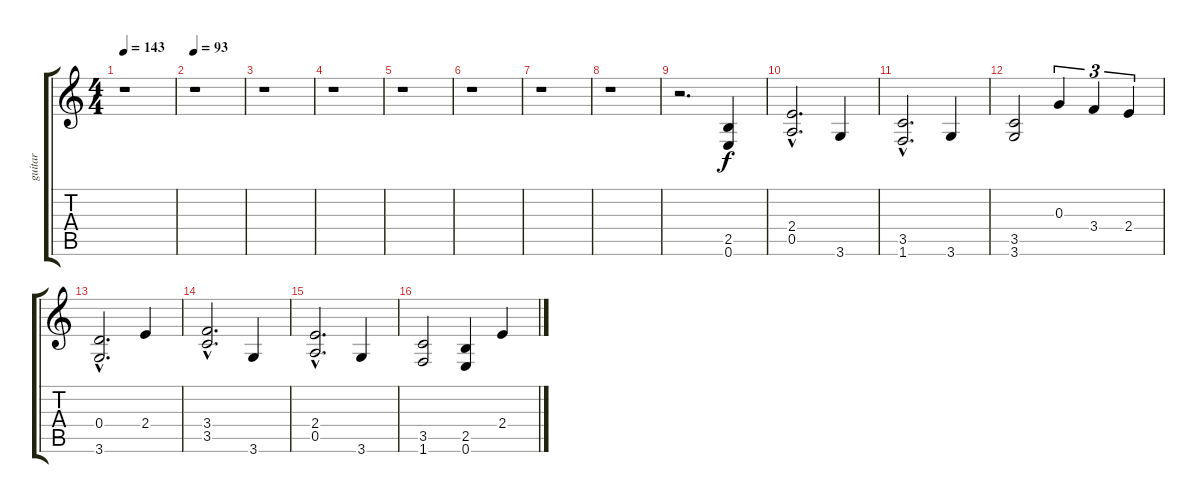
\track ("guitar" "guitar") {instrument distortionguitar}
\staff {score tabs}
\tuning (E4 B3 G3 D3 A2 E2) {hide}
\ts (4 4)
\tempo 143
\clef g2
\ks c
r.1{dy f instrument distortionguitar} |
\tempo 93
r.1 |
r.1 |
r.1 |
r.1 |
r.1 |
r.1 |
r.1 |
r.2{d} (2.5 0.6).4 |
(2.4{hac} 0.5{hac}).2{d} 3.6.4 |
(3.5{hac} 1.6{hac}).2{d} 3.6.4 |
(3.5 3.6).2 0.3.4{tu (3 2)} 3.4.4{tu (3 2)} 2.4.4{tu (3 2)} |
(0.4{hac} 3.6{hac}).2{d} 2.4.4 |
(3.4{hac} 3.5{hac}).2{d} 3.6.4 |
(2.4{hac} 0.5{hac}).2{d} 3.6.4 |
(3.5 1.6).2 (2.5 0.6).4 2.4.4
